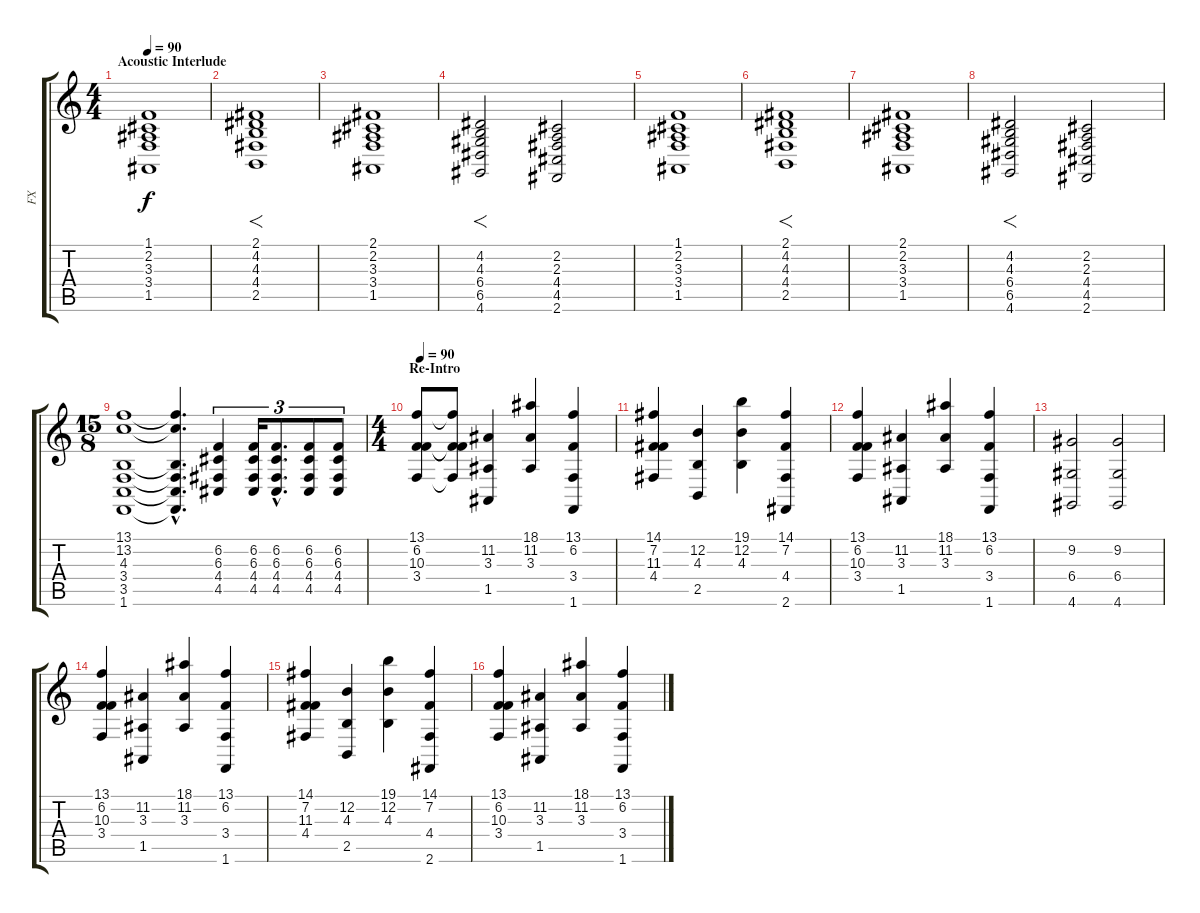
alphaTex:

\track ("FX" "FX") {instrument reversecymbal}
\staff {score tabs}
\tuning (E4 B3 G3 D3 A2 E2) {hide}
\ts (4 4)
\section ("" "Acoustic Interlude")
\tempo 90
\clef g2
\ks c
(1.1 2.2 3.3 3.4 1.5).1{dy f volume 11 instrument seashore} |
(2.1 4.2 4.3 4.4 2.5).1{f} |
(2.1 2.2 3.3 3.4 1.5).1 |
(4.2 4.3 6.4 6.5 4.6).2{f} (2.2 2.3 4.4 4.5 2.6).2 |
(1.1 2.2 3.3 3.4 1.5).1{volume 11 instrument seashore} |
(2.1 4.2 4.3 4.4 2.5).1{f} |
(2.1 2.2 3.3 3.4 1.5).1 |
(4.2 4.3 6.4 6.5 4.6).2{f} (2.2 2.3 4.4 4.5 2.6).2 |
\ts (15 8)
(13.1 13.2 4.3 3.4 3.5 1.6).1{instrument birdtweet} (13.1{hac t} 13.2{hac t} 4.3{hac t} 3.4{hac t} 3.5{hac t} 1.6{hac t}).4{d} (6.2 6.3 4.4 4.5).4{tu (3 2) volume 16 instrument gunshot} (6.2 6.3 4.4 4.5).16{tu (3 2) volume 16 balance 0 instrument gunshot} (6.2{hac} 6.3{hac} 4.4{hac} 4.5{hac}).8{d tu (3 2) volume 16 balance 6 instrument gunshot} (6.2 6.3 4.4 4.5).8{tu (3 2) volume 16 balance 16 instrument gunshot} (6.2 6.3 4.4 4.5).8{tu (3 2) volume 16 balance 4 instrument gunshot} |
\ts (4 4)
\section ("" "Re-Intro")
\tempo 90
(13.1 6.2 10.3 3.4).8{volume 0 balance 8} (13.1{t} 6.2{t} 10.3{t} 3.4{t}).8{volume 12 instrument tubularbells} (11.2 3.3 1.5).4 (18.1 11.2 3.3).4 (13.1 6.2 3.4 1.6).4 |
(14.1 7.2 11.3 4.4).4 (12.2 4.3 2.5).4 (19.1 12.2 4.3).4 (14.1 7.2 4.4 2.6).4 |
(13.1 6.2 10.3 3.4).4{volume 14 instrument tubularbells} (11.2 3.3 1.5).4 (18.1 11.2 3.3).4 (13.1 6.2 3.4 1.6).4 |
(9.2 6.4 4.6).2 (9.2 6.4 4.6).2 |
(13.1 6.2 10.3 3.4).4{volume 14 instrument tubularbells} (11.2 3.3 1.5).4 (18.1 11.2 3.3).4 (13.1 6.2 3.4 1.6).4 |
(14.1 7.2 11.3 4.4).4 (12.2 4.3 2.5).4 (19.1 12.2 4.3).4 (14.1 7.2 4.4 2.6).4 |
(13.1 6.2 10.3 3.4).4{volume 14 instrument tubularbells} (11.2 3.3 1.5).4 (18.1 11.2 3.3).4 (13.1 6.2 3.4 1.6).4
